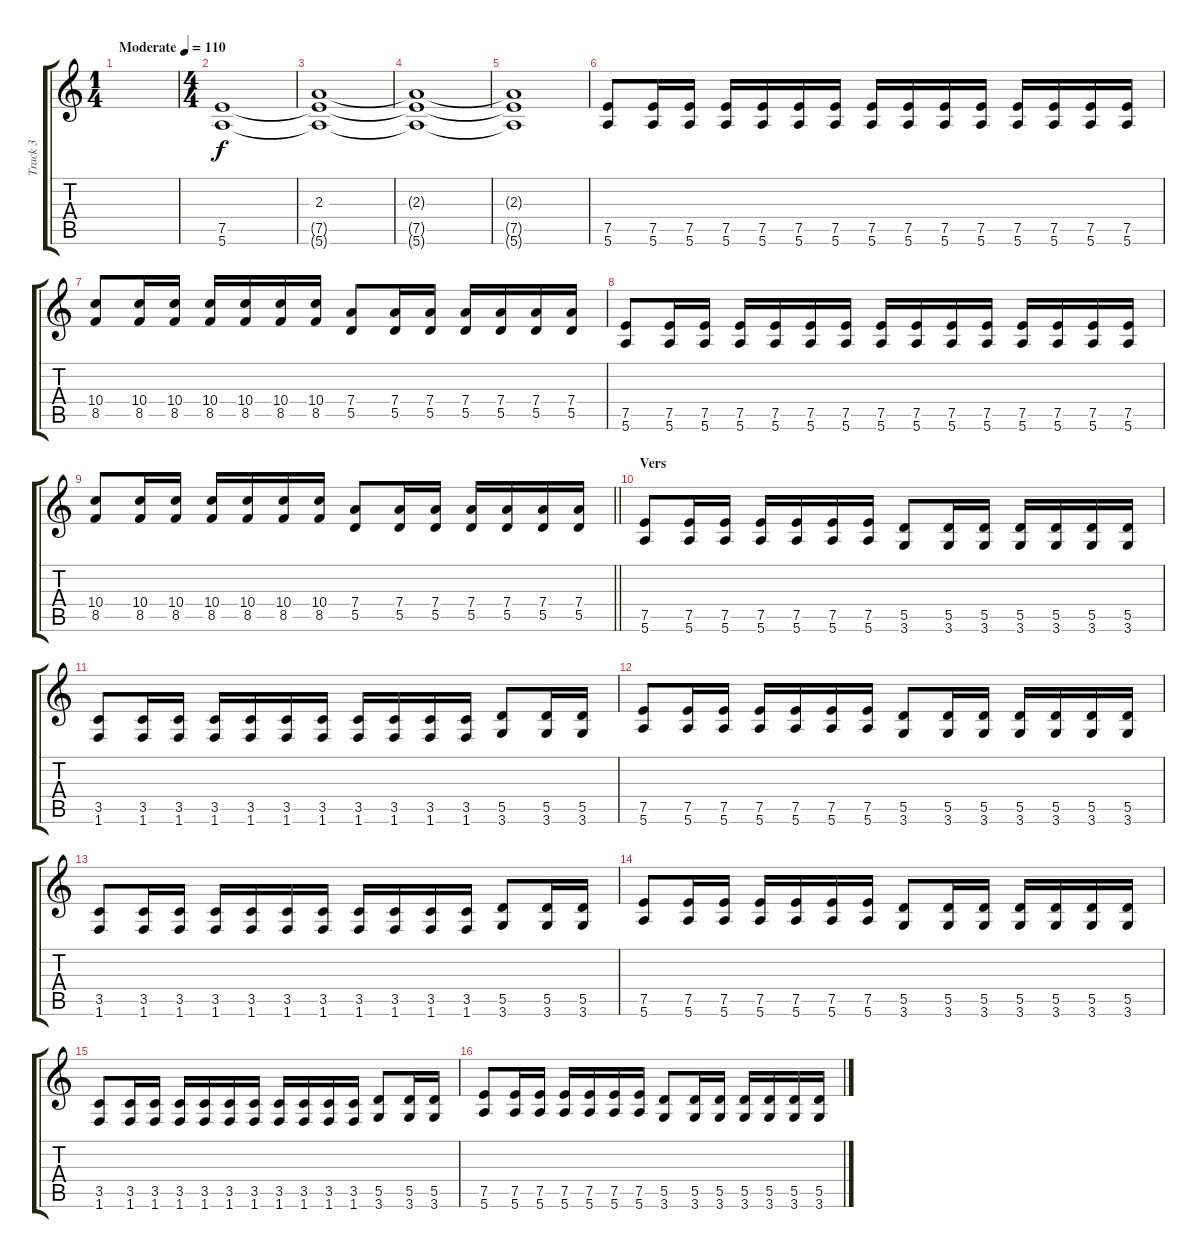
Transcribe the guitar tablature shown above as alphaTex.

\track ("Track 3" "Track 3") {instrument distortionguitar}
\staff {score tabs}
\tuning (E4 B3 G3 D3 A2 E2) {hide}
\ts (1 4)
\tempo (110 "Moderate")
\clef g2
\ks c
|
\ts (4 4)
(7.5 5.6).1{volume 16} |
(2.3 7.5{t} 5.6{t}).1 |
(2.3{t} 7.5{t} 5.6{t}).1 |
(2.3{t} 7.5{t} 5.6{t}).1 |
(7.5 5.6).8{volume 12} (7.5 5.6).16 (7.5 5.6).16 (7.5 5.6).16 (7.5 5.6).16 (7.5 5.6).16 (7.5 5.6).16 (7.5 5.6).16 (7.5 5.6).16 (7.5 5.6).16 (7.5 5.6).16 (7.5 5.6).16 (7.5 5.6).16 (7.5 5.6).16 (7.5 5.6).16 |
(10.4 8.5).8 (10.4 8.5).16 (10.4 8.5).16 (10.4 8.5).16 (10.4 8.5).16 (10.4 8.5).16 (10.4 8.5).16 (7.4 5.5).8 (7.4 5.5).16 (7.4 5.5).16 (7.4 5.5).16 (7.4 5.5).16 (7.4 5.5).16 (7.4 5.5).16 |
(7.5 5.6).8 (7.5 5.6).16 (7.5 5.6).16 (7.5 5.6).16 (7.5 5.6).16 (7.5 5.6).16 (7.5 5.6).16 (7.5 5.6).16 (7.5 5.6).16 (7.5 5.6).16 (7.5 5.6).16 (7.5 5.6).16 (7.5 5.6).16 (7.5 5.6).16 (7.5 5.6).16 |
\barLineRight lightlight
(10.4 8.5).8 (10.4 8.5).16 (10.4 8.5).16 (10.4 8.5).16 (10.4 8.5).16 (10.4 8.5).16 (10.4 8.5).16 (7.4 5.5).8 (7.4 5.5).16 (7.4 5.5).16 (7.4 5.5).16 (7.4 5.5).16 (7.4 5.5).16 (7.4 5.5).16 |
\section ("" "Vers")
(7.5 5.6).8 (7.5 5.6).16 (7.5 5.6).16 (7.5 5.6).16 (7.5 5.6).16 (7.5 5.6).16 (7.5 5.6).16 (5.5 3.6).8 (5.5 3.6).16 (5.5 3.6).16 (5.5 3.6).16 (5.5 3.6).16 (5.5 3.6).16 (5.5 3.6).16 |
(3.5 1.6).8 (3.5 1.6).16 (3.5 1.6).16 (3.5 1.6).16 (3.5 1.6).16 (3.5 1.6).16 (3.5 1.6).16 (3.5 1.6).16 (3.5 1.6).16 (3.5 1.6).16 (3.5 1.6).16 (5.5 3.6).8 (5.5 3.6).16 (5.5 3.6).16 |
(7.5 5.6).8 (7.5 5.6).16 (7.5 5.6).16 (7.5 5.6).16 (7.5 5.6).16 (7.5 5.6).16 (7.5 5.6).16 (5.5 3.6).8 (5.5 3.6).16 (5.5 3.6).16 (5.5 3.6).16 (5.5 3.6).16 (5.5 3.6).16 (5.5 3.6).16 |
(3.5 1.6).8 (3.5 1.6).16 (3.5 1.6).16 (3.5 1.6).16 (3.5 1.6).16 (3.5 1.6).16 (3.5 1.6).16 (3.5 1.6).16 (3.5 1.6).16 (3.5 1.6).16 (3.5 1.6).16 (5.5 3.6).8 (5.5 3.6).16 (5.5 3.6).16 |
(7.5 5.6).8 (7.5 5.6).16 (7.5 5.6).16 (7.5 5.6).16 (7.5 5.6).16 (7.5 5.6).16 (7.5 5.6).16 (5.5 3.6).8 (5.5 3.6).16 (5.5 3.6).16 (5.5 3.6).16 (5.5 3.6).16 (5.5 3.6).16 (5.5 3.6).16 |
(3.5 1.6).8 (3.5 1.6).16 (3.5 1.6).16 (3.5 1.6).16 (3.5 1.6).16 (3.5 1.6).16 (3.5 1.6).16 (3.5 1.6).16 (3.5 1.6).16 (3.5 1.6).16 (3.5 1.6).16 (5.5 3.6).8 (5.5 3.6).16 (5.5 3.6).16 |
(7.5 5.6).8 (7.5 5.6).16 (7.5 5.6).16 (7.5 5.6).16 (7.5 5.6).16 (7.5 5.6).16 (7.5 5.6).16 (5.5 3.6).8 (5.5 3.6).16 (5.5 3.6).16 (5.5 3.6).16 (5.5 3.6).16 (5.5 3.6).16 (5.5 3.6).16
